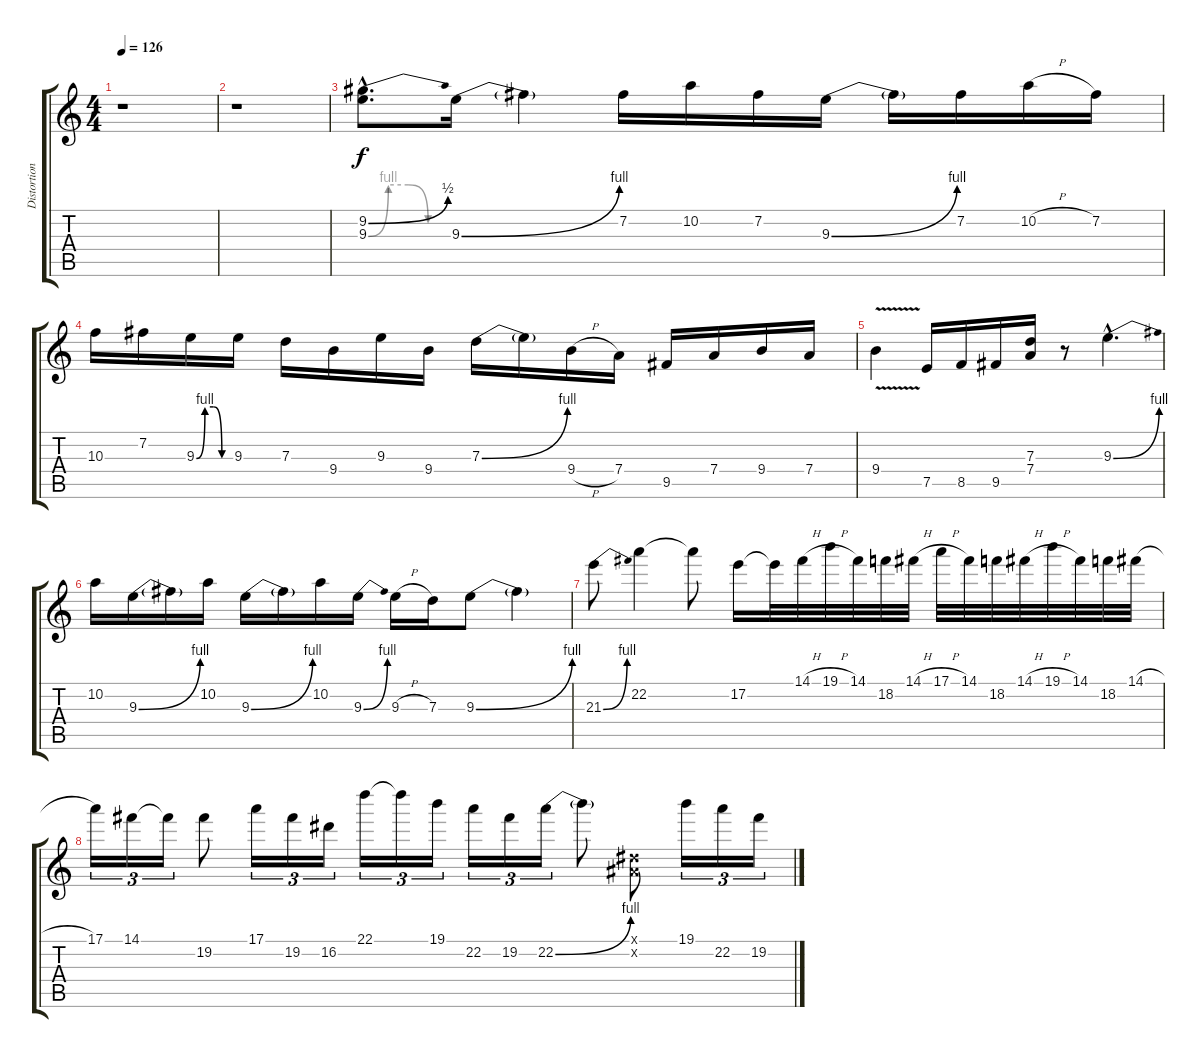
\track ("Distortion Guitar 4" "Distortion") {instrument distortionguitar}
\staff {score tabs}
\tuning (E4 B3 G3 D3 A2 E2) {hide}
\ts (4 4)
\tempo 126
\clef g2
\ks c
r.1{dy f} |
r.1 |
(9.2{be (bend 0 0 60 2) hac} 9.3{be (custom 0 0 15 4 30 4 45 0 60 0) hac}).8{d} 9.3{be (bend 0 0 60 4)}.16 9.3{t}.4 7.2.16 10.2.16 7.2.16 9.3{be (bend 0 0 60 4)}.16 9.3{t}.16 7.2.16 10.2{h}.16 7.2.16 |
10.3.16 7.2.16 9.3{be (custom 0 0 15 4 30 4 45 0 60 0)}.16 9.3.16 7.3.16 9.4.16 9.3.16 9.4.16 7.3{be (bend 0 0 60 4)}.16 7.3{t}.16 9.4{h}.16 7.4.16 9.5.16 7.4.16 9.4.16 7.4.16 |
9.4{v}.4 7.5.16 8.5.16 9.5.16 (7.3 7.4).16 r.8 9.3{be (bend 0 0 60 4) hac}.4{d} |
10.2.16 9.3{be (bend 0 0 60 4)}.16 9.3{t}.16 10.2.16 9.3{be (bend 0 0 60 4)}.16 9.3{t}.16 10.2.16 9.3{be (bend 0 0 60 4)}.16 9.3{h}.16 7.3.16 9.3{be (bend 0 0 60 4)}.8 9.3{t}.4 |
21.3{be (bend 0 0 60 4)}.8 22.2.4 22.2{t}.8 17.2.16 17.2{t}.32 14.1{h}.32 19.1{h}.32 14.1.32 18.2.32 14.1{h}.32 17.1{h}.32 14.1.32 18.2.32 14.1{h}.32 19.1{h}.32 14.1.32 18.2.32 14.1{h}.32 |
17.1.16{tu (3 2)} 14.1.16{tu (3 2)} 14.1{t}.16{tu (3 2)} 19.2.8 17.1.16{tu (3 2)} 19.2.16{tu (3 2)} 16.2.16{tu (3 2)} 22.1.16{tu (3 2)} 22.1{t}.16{tu (3 2)} 19.1.16{tu (3 2)} 22.2.16{tu (3 2)} 19.2.16{tu (3 2)} 22.2{be (bend 0 0 60 4)}.16{tu (3 2)} 22.2{t}.8 (-1.1{x} -1.2{x}).8 19.1.16{tu (3 2)} 22.2.16{tu (3 2)} 19.2.16{tu (3 2)}
